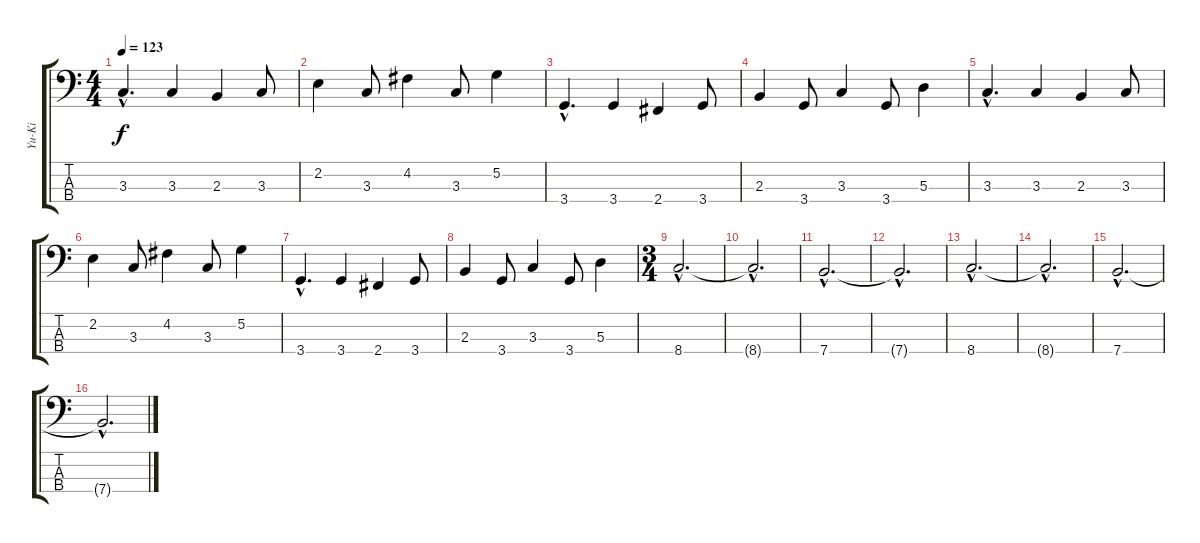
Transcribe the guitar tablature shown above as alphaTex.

\track ("Yu-Ki" "Yu-Ki") {instrument fretlessbass}
\staff {score tabs}
\tuning (G2 D2 A1 E1) {hide}
\ts (4 4)
\tempo 123
\clef f4
\ks c
3.3{hac}.4{d dy f} 3.3.4 2.3.4 3.3.8 |
2.2.4 3.3.8 4.2.4 3.3.8 5.2.4 |
3.4{hac}.4{d} 3.4.4 2.4.4 3.4.8 |
2.3.4 3.4.8 3.3.4 3.4.8 5.3.4 |
3.3{hac}.4{d} 3.3.4 2.3.4 3.3.8 |
2.2.4 3.3.8 4.2.4 3.3.8 5.2.4 |
3.4{hac}.4{d} 3.4.4 2.4.4 3.4.8 |
2.3.4 3.4.8 3.3.4 3.4.8 5.3.4 |
\ts (3 4)
8.4{hac}.2{d} |
8.4{hac t}.2{d} |
7.4{hac}.2{d} |
7.4{hac t}.2{d} |
8.4{hac}.2{d} |
8.4{hac t}.2{d} |
7.4{hac}.2{d} |
7.4{hac t}.2{d}
